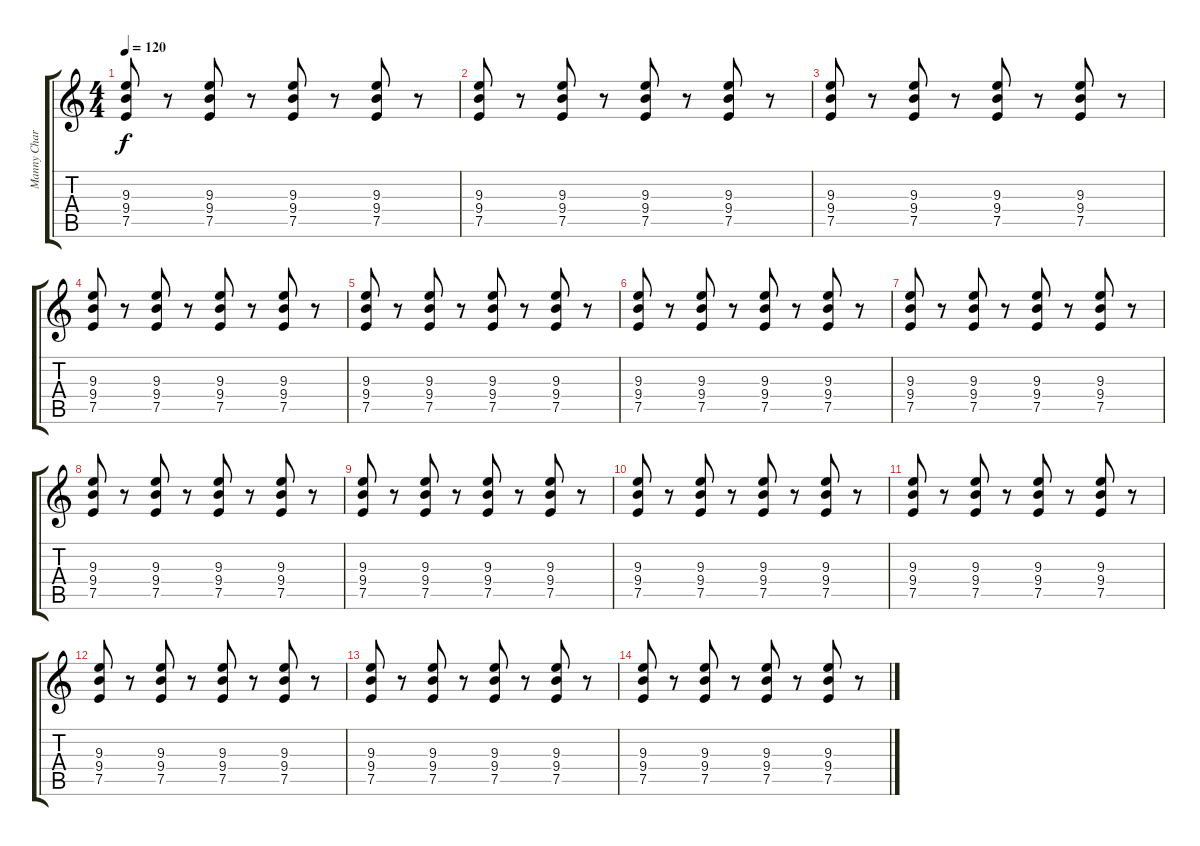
\track ("Manny Charlton (rhythm guitar)" "Manny Char") {instrument overdrivenguitar}
\staff {score tabs}
\tuning (E4 B3 G3 D3 A2 E2) {hide}
\ts (4 4)
\tempo 120
\clef g2
\ks c
(9.3 9.4 7.5).8{dy f} r.8 (9.3 9.4 7.5).8 r.8 (9.3 9.4 7.5).8 r.8 (9.3 9.4 7.5).8 r.8 |
(9.3 9.4 7.5).8 r.8 (9.3 9.4 7.5).8 r.8 (9.3 9.4 7.5).8 r.8 (9.3 9.4 7.5).8 r.8 |
(9.3 9.4 7.5).8 r.8 (9.3 9.4 7.5).8 r.8 (9.3 9.4 7.5).8 r.8 (9.3 9.4 7.5).8 r.8 |
(9.3 9.4 7.5).8 r.8 (9.3 9.4 7.5).8 r.8 (9.3 9.4 7.5).8 r.8 (9.3 9.4 7.5).8 r.8 |
(9.3 9.4 7.5).8 r.8 (9.3 9.4 7.5).8 r.8 (9.3 9.4 7.5).8 r.8 (9.3 9.4 7.5).8 r.8 |
(9.3 9.4 7.5).8 r.8 (9.3 9.4 7.5).8 r.8 (9.3 9.4 7.5).8 r.8 (9.3 9.4 7.5).8 r.8 |
(9.3 9.4 7.5).8 r.8 (9.3 9.4 7.5).8 r.8 (9.3 9.4 7.5).8 r.8 (9.3 9.4 7.5).8 r.8 |
(9.3 9.4 7.5).8 r.8 (9.3 9.4 7.5).8 r.8 (9.3 9.4 7.5).8 r.8 (9.3 9.4 7.5).8 r.8 |
(9.3 9.4 7.5).8 r.8 (9.3 9.4 7.5).8 r.8 (9.3 9.4 7.5).8 r.8 (9.3 9.4 7.5).8 r.8 |
(9.3 9.4 7.5).8 r.8 (9.3 9.4 7.5).8 r.8 (9.3 9.4 7.5).8 r.8 (9.3 9.4 7.5).8 r.8 |
(9.3 9.4 7.5).8{volume 0} r.8 (9.3 9.4 7.5).8 r.8 (9.3 9.4 7.5).8 r.8 (9.3 9.4 7.5).8 r.8 |
(9.3 9.4 7.5).8 r.8 (9.3 9.4 7.5).8 r.8 (9.3 9.4 7.5).8 r.8 (9.3 9.4 7.5).8 r.8 |
(9.3 9.4 7.5).8 r.8 (9.3 9.4 7.5).8 r.8 (9.3 9.4 7.5).8 r.8 (9.3 9.4 7.5).8 r.8 |
(9.3 9.4 7.5).8 r.8 (9.3 9.4 7.5).8 r.8 (9.3 9.4 7.5).8 r.8 (9.3 9.4 7.5).8 r.8
